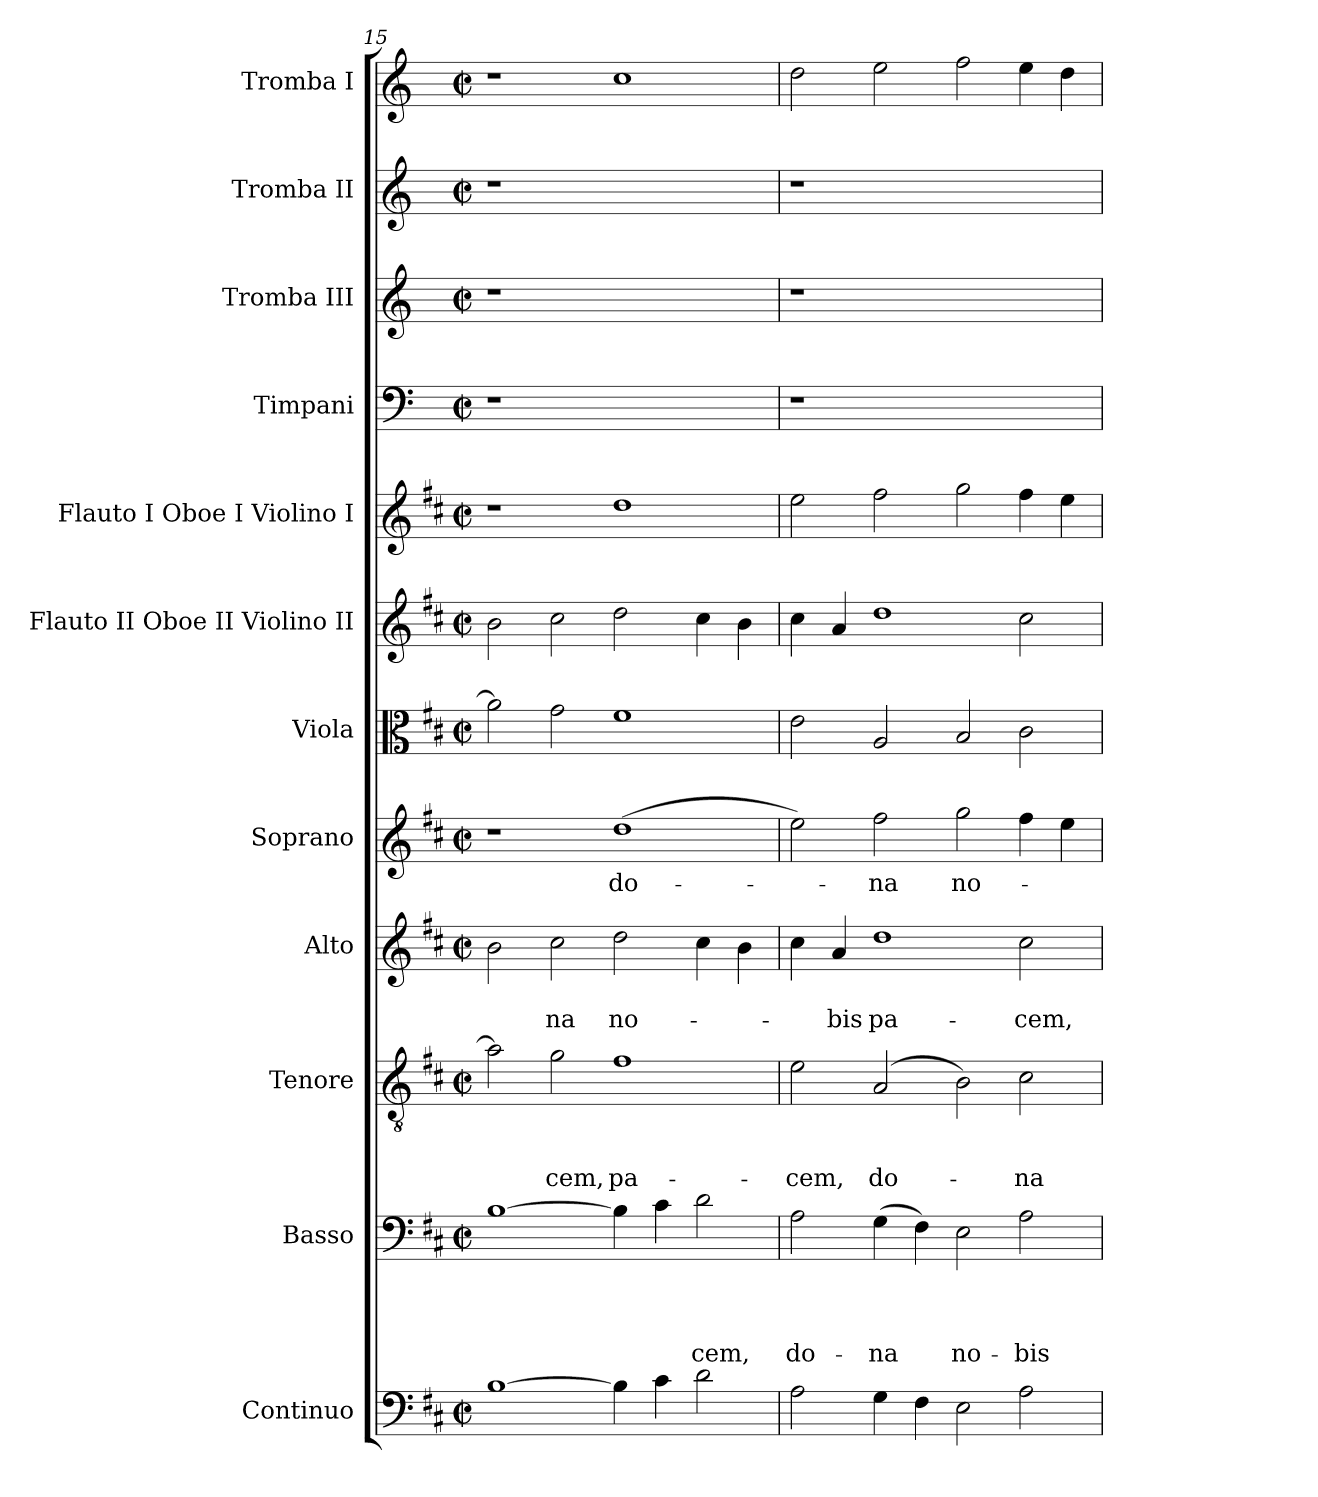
**kern	**kern	**text	**text	**text	**text	**kern	**text	**text	**text	**kern	**text	**text	**kern	**text	**kern	**kern	**kern	**kern	**kern	**kern	**kern
*part12	*part11	*part11	*part11	*part11	*part11	*part10	*part10	*part10	*part10	*part9	*part9	*part9	*part8	*part8	*part7	*part6	*part5	*part4	*part3	*part2	*part1
*staff12	*staff11	*staff11	*staff11	*staff11	*staff11	*staff10	*staff10	*staff10	*staff10	*staff9	*staff9	*staff9	*staff8	*staff8	*staff7	*staff6	*staff5	*staff4	*staff3	*staff2	*staff1
*I"Continuo	*I"Basso	*	*	*	*	*I"Tenore	*	*	*	*I"Alto	*	*	*I"Soprano	*	*I"Viola	*I"Flauto II Oboe II Violino II	*I"Flauto I Oboe I Violino I	*I"Timpani	*I"Tromba III	*I"Tromba II	*I"Tromba I
*I'Cont.	*I'B.	*	*	*	*	*I'T.	*	*	*	*I'A.	*	*	*I'S.	*	*I'Vla.	*I'Fl.II Ob.II Vl.II	*I'Fl.I Ob.I Vl.I	*I'Timp.	*I'Tr.III	*I'Tr.II	*I'Tr.I
*clefF4	*clefF4	*	*	*	*	*clefGv2	*	*	*	*clefG2	*	*	*clefG2	*	*clefC3	*clefG2	*clefG2	*clefF4	*clefG2	*clefG2	*clefG2
*	*	*	*	*	*	*	*	*	*	*	*	*	*	*	*	*	*	*ITrd-1c-2	*ITrd1c2	*ITrd1c2	*ITrd1c2
*k[f#c#]	*k[f#c#]	*	*	*	*	*k[f#c#]	*	*	*	*k[f#c#]	*	*	*k[f#c#]	*	*k[f#c#]	*k[f#c#]	*k[f#c#]	*k[f#c#]	*k[b-e-]	*k[b-e-]	*k[b-e-]
*D:	*D:	*	*	*	*	*D:	*	*	*	*D:	*	*	*D:	*	*D:	*D:	*D:	*D:	*B-:	*B-:	*B-:
*M2/2	*M2/2	*	*	*	*	*M2/2	*	*	*	*M2/2	*	*	*M2/2	*	*M2/2	*M2/2	*M2/2	*M2/2	*M2/2	*M2/2	*M2/2
*met(c|)	*met(c|)	*	*	*	*	*met(c|)	*	*	*	*met(c|)	*	*	*met(c|)	*	*met(c|)	*met(c|)	*met(c|)	*met(c|)	*met(c|)	*met(c|)	*met(c|)
=15	=15	=15	=15	=15	=15	=15	=15	=15	=15	=15	=15	=15	=15	=15	=15	=15	=15	=15	=15	=15	=15
[1B	[1B	.	.	.	.	2a\]	.	.	.	2b\	.	.	1r	.	2a\]	2b\	1r	1r	1r	1r	1r
!	!	!	!	!	!	!	!	!	!LO:LY:b	!	!	!LO:LY:b	!	!	!	!	!	!	!	!	!
.	.	.	.	.	.	2g\	.	.	-cem,	2cc#\	.	-na	.	.	2g\	2cc#\	.	.	.	.	.
!	!	!	!	!	!	!	!	!	!LO:LY:b	!	!	!LO:LY:b	!	!LO:LY:b	!	!	!	!	!	!	!
4B\]	4B\]	.	.	.	.	1f#	.	.	pa-	2dd\	.	no-	(>1dd	do-	1f#	2dd\	1dd	1ryy	1ryy	1ryy	1b-
4c#\	4c#\	.	.	.	.	.	.	.	.	.	.	.	.	.	.	.	.	.	.	.	.
!	!	!	!	!	!LO:LY:b	!	!	!	!	!	!	!	!	!	!	!	!	!	!	!	!
2d\	2d\	.	.	.	-cem,	.	.	.	.	4cc#\	.	.	.	.	.	4cc#\	.	.	.	.	.
.	.	.	.	.	.	.	.	.	.	4b\	.	.	.	.	.	4b\	.	.	.	.	.
=16	=16	=16	=16	=16	=16	=16	=16	=16	=16	=16	=16	=16	=16	=16	=16	=16	=16	=16	=16	=16	=16
!	!	!	!	!	!LO:LY:b	!	!	!	!LO:LY:b	!	!	!	!	!	!	!	!	!	!	!	!
2A\	2A\	.	.	.	do-	2e\	.	.	-cem,	4cc#\	.	.	2ee\)	.	2e\	4cc#\	2ee\	1r	1r	1r	2cc\
!	!	!	!	!	!	!	!	!	!	!	!	!LO:LY:b	!	!	!	!	!	!	!	!	!
.	.	.	.	.	.	.	.	.	.	4a/	.	-bis	.	.	.	4a/	.	.	.	.	.
!	!	!	!	!	!LO:LY:b	!	!	!	!LO:LY:b	!	!	!LO:LY:b	!	!LO:LY:b	!	!	!	!	!	!	!
4G\	(>4G\	.	.	.	-na	(>2A/	.	.	do-	1dd	.	pa-	2ff#\	-na	2A/	1dd	2ff#\	.	.	.	2dd\
4F#\	4F#\)	.	.	.	.	.	.	.	.	.	.	.	.	.	.	.	.	.	.	.	.
!	!	!	!	!	!LO:LY:b	!	!	!	!	!	!	!	!	!LO:LY:b	!	!	!	!	!	!	!
2E\	2E\	.	.	.	no-	2B\)	.	.	.	.	.	.	2gg\	no-	2B/	.	2gg\	1ryy	1ryy	1ryy	2ee-\
!	!	!	!	!	!LO:LY:b	!	!	!	!LO:LY:b	!	!	!LO:LY:b	!	!	!	!	!	!	!	!	!
2A\	2A\	.	.	.	-bis	2c#\	.	.	-na	2cc#\	.	-cem,	4ff#\	.	2c#\	2cc#\	4ff#\	.	.	.	4dd\
.	.	.	.	.	.	.	.	.	.	.	.	.	4ee\	.	.	.	4ee\	.	.	.	4cc\
=	=	=	=	=	=	=	=	=	=	=	=	=	=	=	=	=	=	=	=	=	=
*-	*-	*-	*-	*-	*-	*-	*-	*-	*-	*-	*-	*-	*-	*-	*-	*-	*-	*-	*-	*-	*-
